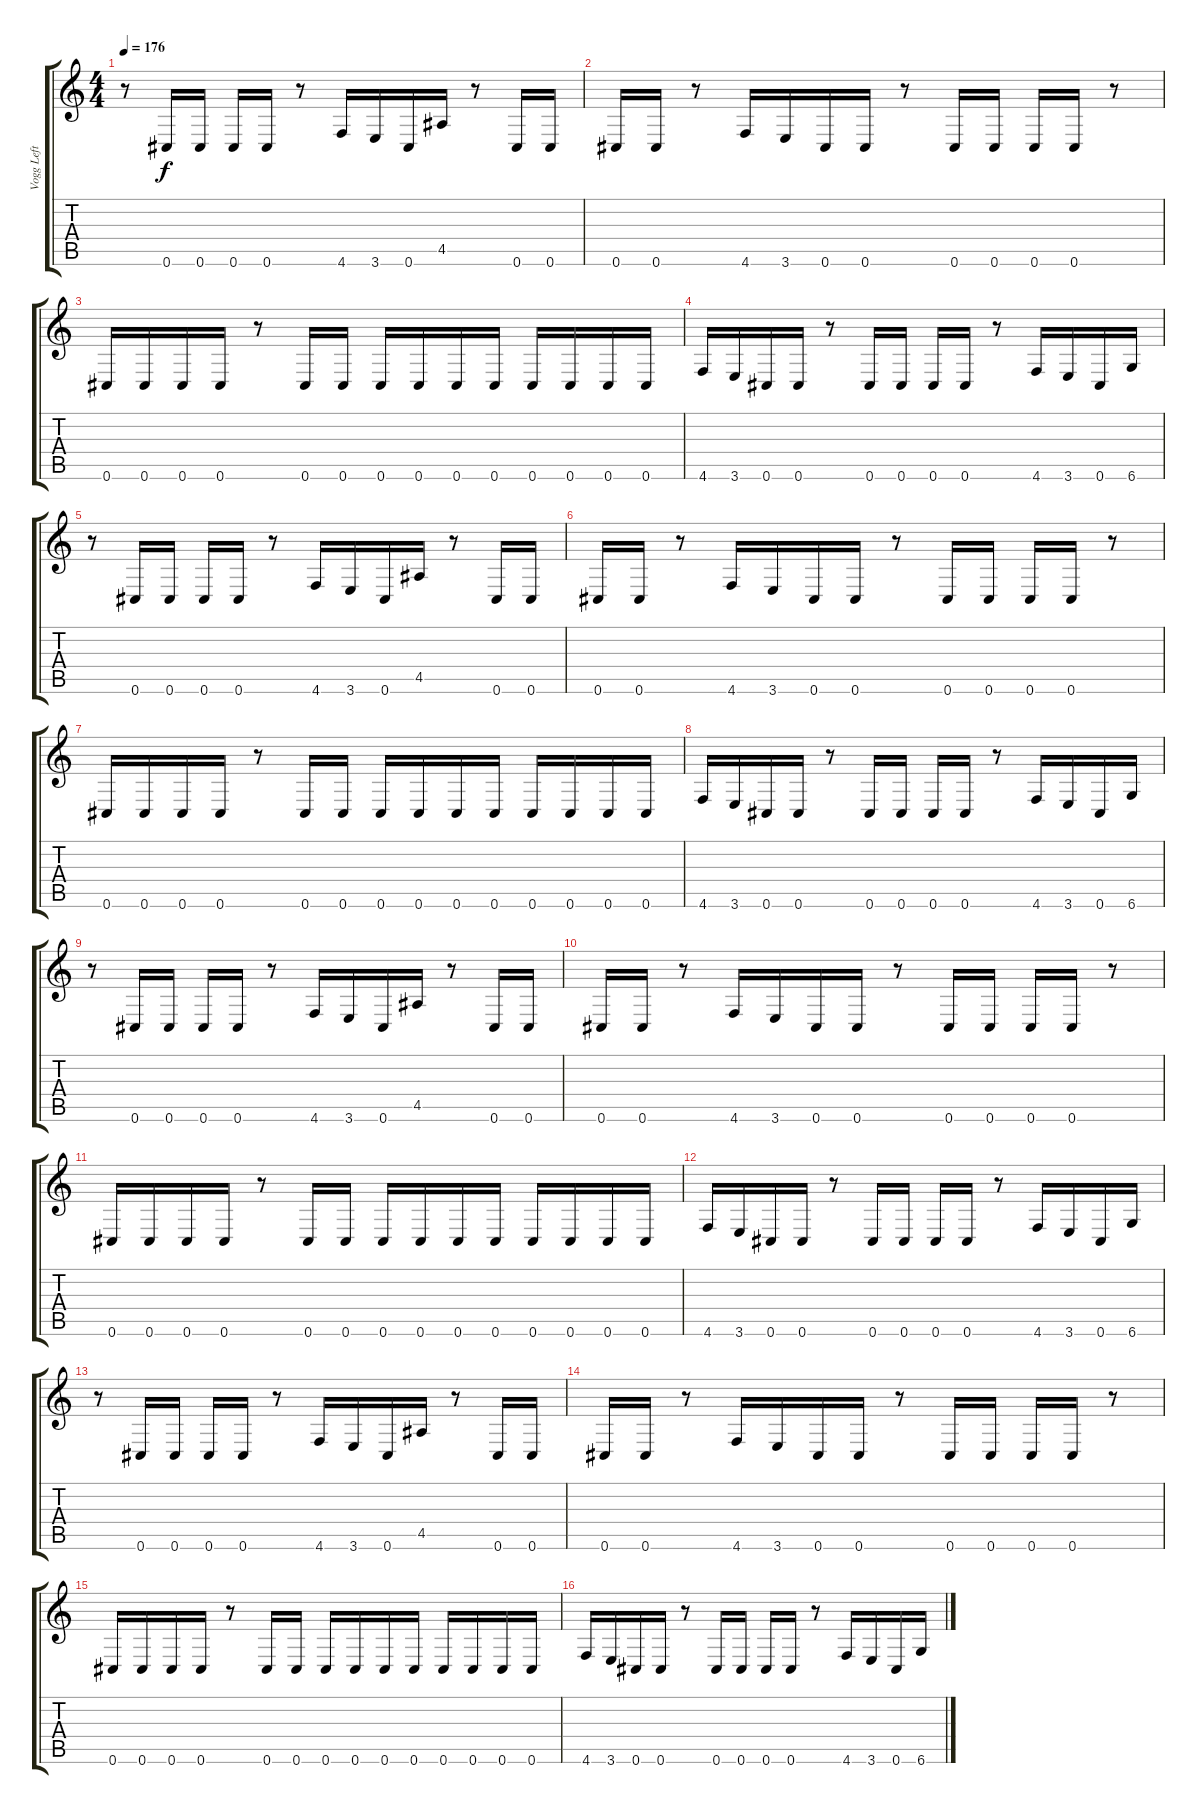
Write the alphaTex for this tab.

\track ("Vogg Left" "Vogg Left") {instrument distortionguitar}
\staff {score tabs}
\tuning (Db4 Ab3 E3 B2 Gb2 Db2) {hide}
\ts (4 4)
\tempo 176
\clef g2
\ks c
r.8{dy f} 0.6.16 0.6.16 0.6.16 0.6.16 r.8 4.6.16 3.6.16 0.6.16 4.5.16 r.8 0.6.16 0.6.16 |
0.6.16 0.6.16 r.8 4.6.16 3.6.16 0.6.16 0.6.16 r.8 0.6.16 0.6.16 0.6.16 0.6.16 r.8 |
0.6.16 0.6.16 0.6.16 0.6.16 r.8 0.6.16 0.6.16 0.6.16 0.6.16 0.6.16 0.6.16 0.6.16 0.6.16 0.6.16 0.6.16 |
4.6.16 3.6.16 0.6.16 0.6.16 r.8 0.6.16 0.6.16 0.6.16 0.6.16 r.8 4.6.16 3.6.16 0.6.16 6.6.16 |
r.8 0.6.16 0.6.16 0.6.16 0.6.16 r.8 4.6.16 3.6.16 0.6.16 4.5.16 r.8 0.6.16 0.6.16 |
0.6.16 0.6.16 r.8 4.6.16 3.6.16 0.6.16 0.6.16 r.8 0.6.16 0.6.16 0.6.16 0.6.16 r.8 |
0.6.16 0.6.16 0.6.16 0.6.16 r.8 0.6.16 0.6.16 0.6.16 0.6.16 0.6.16 0.6.16 0.6.16 0.6.16 0.6.16 0.6.16 |
4.6.16 3.6.16 0.6.16 0.6.16 r.8 0.6.16 0.6.16 0.6.16 0.6.16 r.8 4.6.16 3.6.16 0.6.16 6.6.16 |
r.8 0.6.16 0.6.16 0.6.16 0.6.16 r.8 4.6.16 3.6.16 0.6.16 4.5.16 r.8 0.6.16 0.6.16 |
0.6.16 0.6.16 r.8 4.6.16 3.6.16 0.6.16 0.6.16 r.8 0.6.16 0.6.16 0.6.16 0.6.16 r.8 |
0.6.16 0.6.16 0.6.16 0.6.16 r.8 0.6.16 0.6.16 0.6.16 0.6.16 0.6.16 0.6.16 0.6.16 0.6.16 0.6.16 0.6.16 |
4.6.16 3.6.16 0.6.16 0.6.16 r.8 0.6.16 0.6.16 0.6.16 0.6.16 r.8 4.6.16 3.6.16 0.6.16 6.6.16 |
r.8 0.6.16 0.6.16 0.6.16 0.6.16 r.8 4.6.16 3.6.16 0.6.16 4.5.16 r.8 0.6.16 0.6.16 |
0.6.16 0.6.16 r.8 4.6.16 3.6.16 0.6.16 0.6.16 r.8 0.6.16 0.6.16 0.6.16 0.6.16 r.8 |
0.6.16 0.6.16 0.6.16 0.6.16 r.8 0.6.16 0.6.16 0.6.16 0.6.16 0.6.16 0.6.16 0.6.16 0.6.16 0.6.16 0.6.16 |
4.6.16 3.6.16 0.6.16 0.6.16 r.8 0.6.16 0.6.16 0.6.16 0.6.16 r.8 4.6.16 3.6.16 0.6.16 6.6.16
